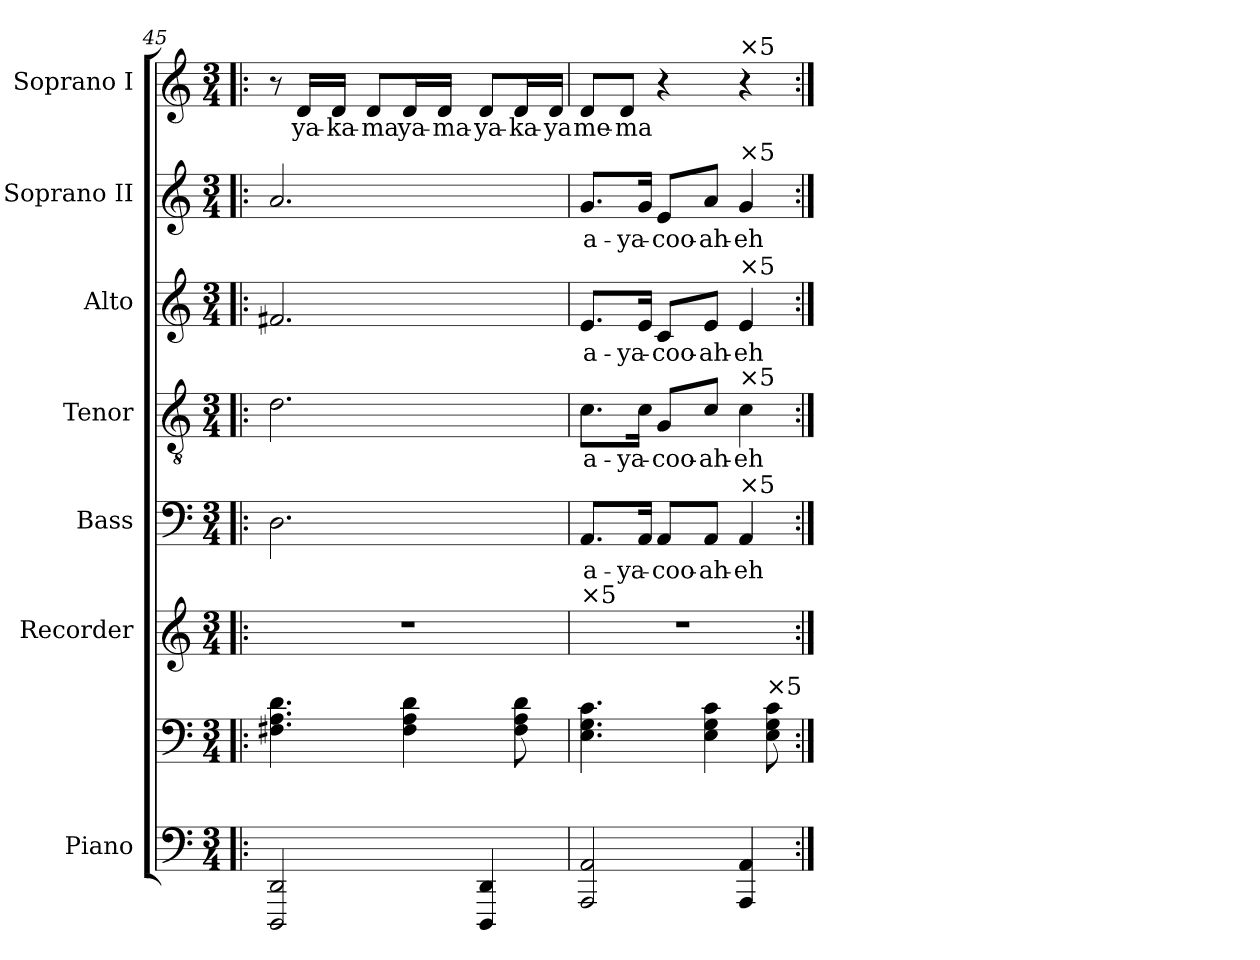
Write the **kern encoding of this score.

**kern	**kern	**kern	**kern	**text	**kern	**text	**kern	**text	**kern	**text	**kern	**text
*part7	*part7	*part6	*part5	*part5	*part4	*part4	*part3	*part3	*part2	*part2	*part1	*part1
*staff8	*staff7	*staff6	*staff5	*staff5	*staff4	*staff4	*staff3	*staff3	*staff2	*staff2	*staff1	*staff1
*I"Piano	*	*I"Recorder	*I"Bass	*	*I"Tenor	*	*I"Alto	*	*I"Soprano II	*	*I"Soprano I	*
*I'Pno.	*	*I'R.	*I'B.	*	*I'T.	*	*I'A.	*	*I'S.2	*	*I'S.1	*
!!LO:PB:g=z
*clefF4	*clefF4	*clefG2	*clefF4	*	*clefGv2	*	*clefG2	*	*clefG2	*	*clefG2	*
*k[]	*k[]	*k[]	*k[]	*	*k[]	*	*k[]	*	*k[]	*	*k[]	*
*M3/4	*M3/4	*M3/4	*M3/4	*	*M3/4	*	*M3/4	*	*M3/4	*	*M3/4	*
=45!|:	=45!|:	=45!|:	=45!|:	=45!|:	=45!|:	=45!|:	=45!|:	=45!|:	=45!|:	=45!|:	=45!|:	=45!|:
2DDD/ 2DD/	4.F#X\ 4.A\ 4.d\	2.r	2.D\	.	2.d\	.	2.f#X/	.	2.a/	.	8r	.
.	.	.	.	.	.	.	.	.	.	.	16d/LL	-ya-
.	.	.	.	.	.	.	.	.	.	.	16d/JJ	-ka-
.	.	.	.	.	.	.	.	.	.	.	8d/L	-ma
.	4F#\ 4A\ 4d\	.	.	.	.	.	.	.	.	.	16d/L	ya-
.	.	.	.	.	.	.	.	.	.	.	16d/JJ	-ma-
4DDD/ 4DD/	.	.	.	.	.	.	.	.	.	.	8d/L	-ya-
.	8F#\ 8A\ 8d\	.	.	.	.	.	.	.	.	.	16d/L	-ka-
.	.	.	.	.	.	.	.	.	.	.	16d/JJ	-ya
=46	=46	=46	=46	=46	=46	=46	=46	=46	=46	=46	=46	=46
!	!	!LO:TX:a:t=×5	!	!	!	!	!	!	!	!	!	!
2AAA/ 2AA/	4.E\ 4.G\ 4.c\	2.r	8.AA/L	a-	8.c\L	a-	8.e/L	-a-	8.g/L	a-	8d/L	me-
.	.	.	.	.	.	.	.	.	.	.	8d/J	-ma
.	.	.	16AA/Jk	-ya-	16c\Jk	-ya-	16e/Jk	-ya-	16g/Jk	-ya-	.	.
.	.	.	8AA/L	-coo-	8G/L	-coo-	8c/L	-coo-	8e/L	-coo-	4r	.
.	4E\ 4G\ 4c\	.	8AA/J	-ah-	8c/J	-ah-	8e/J	-ah-	8a/J	-ah-	.	.
!	!	!	!	!	!	!	!	!	!	!	!LO:TX:a:t=×5	!
!	!	!	!	!	!	!	!	!	!LO:TX:a:t=×5	!	!	!
!	!	!	!	!	!	!	!LO:TX:a:t=×5	!	!	!	!	!
!	!	!	!	!	!LO:TX:a:t=×5	!	!	!	!	!	!	!
!	!	!	!LO:TX:a:t=×5	!	!	!	!	!	!	!	!	!
4AAA/ 4AA/	.	.	4AA/	-eh-	4c\	-eh-	4e/	-eh-	4g/	-eh-	4r	.
!	!LO:TX:a:t=×5	!	!	!	!	!	!	!	!	!	!	!
.	8E\ 8G\ 8c\	.	.	.	.	.	.	.	.	.	.	.
=:|!	=:|!	=:|!	=:|!	=:|!	=:|!	=:|!	=:|!	=:|!	=:|!	=:|!	=:|!	=:|!
*-	*-	*-	*-	*-	*-	*-	*-	*-	*-	*-	*-	*-
